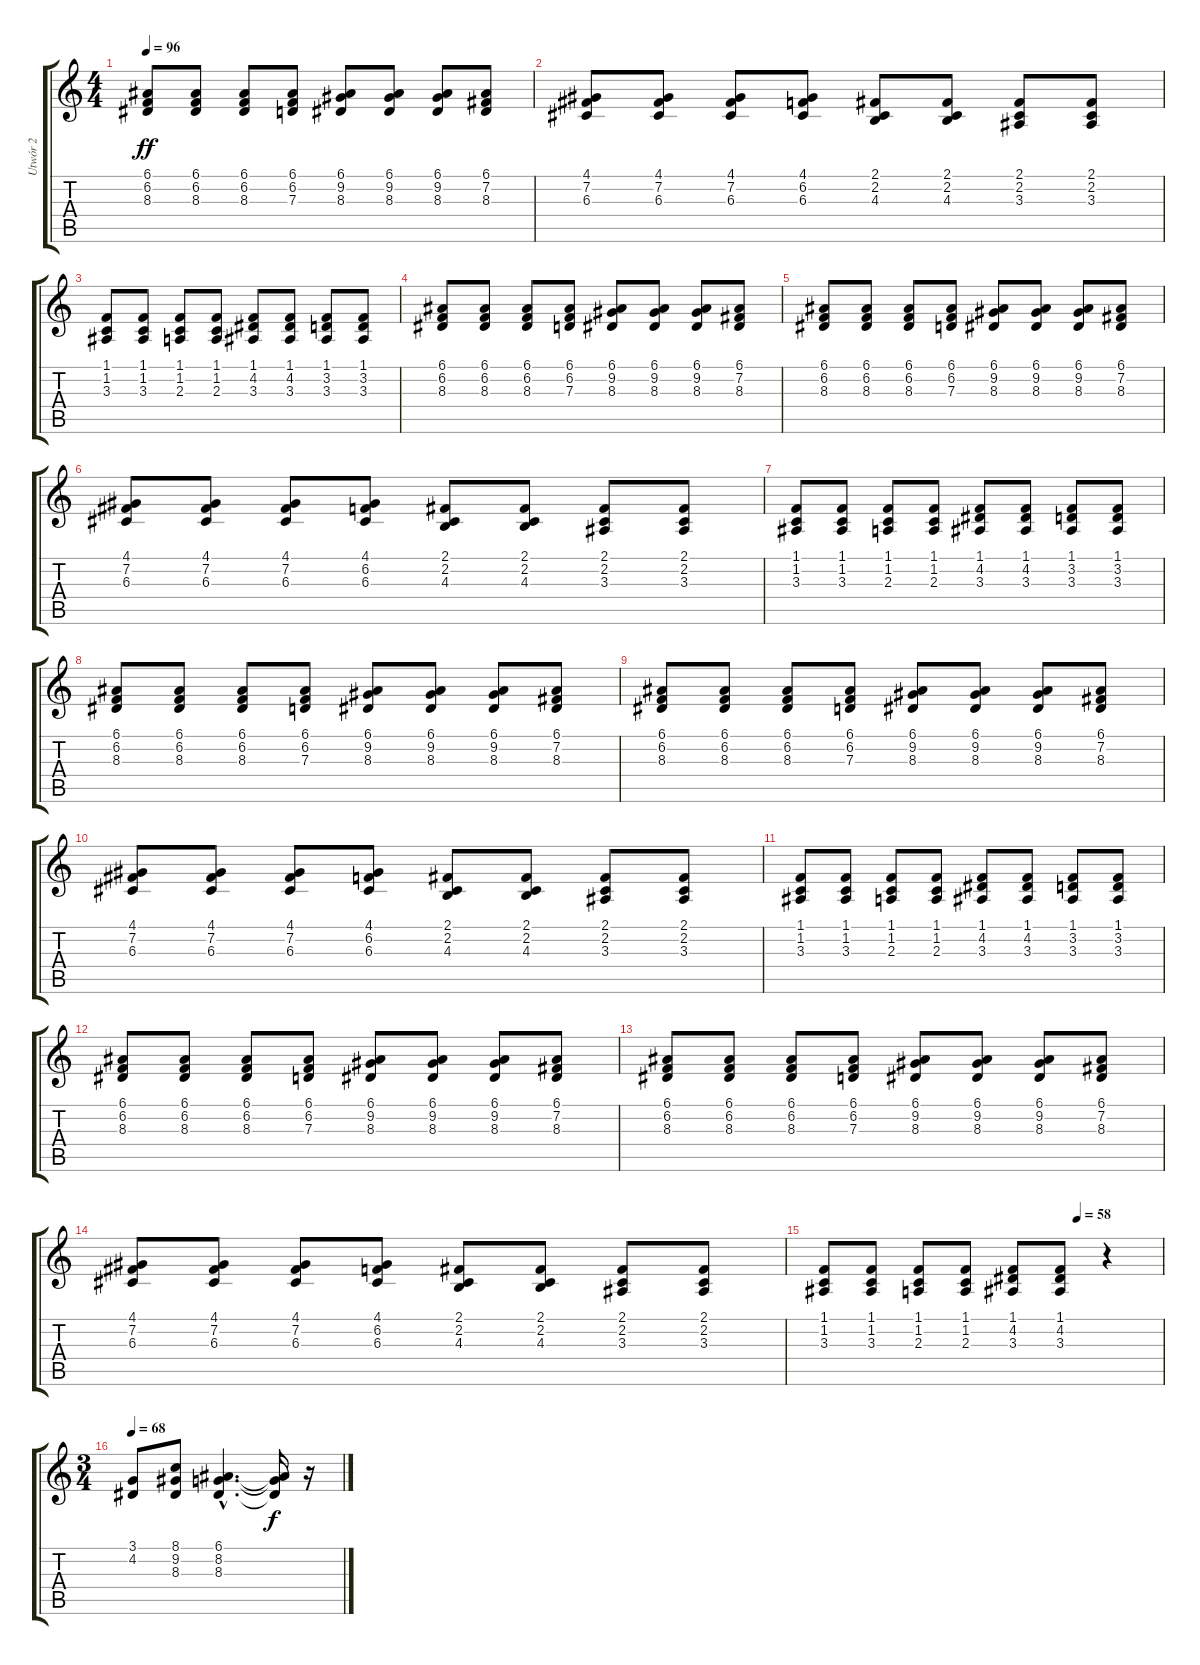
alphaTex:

\track ("Utwór 2" "Utwór 2") {instrument acousticgrandpiano}
\staff {score tabs}
\tuning (E4 B3 G3 D3 A2 E2) {hide}
\ts (4 4)
\tempo 96
\clef g2
\ks c
(6.1 6.2 8.3).8{dy ff} (6.1 6.2 8.3).8 (6.1 6.2 8.3).8 (6.1 6.2 7.3).8 (6.1 9.2 8.3).8 (6.1 9.2 8.3).8 (6.1 9.2 8.3).8 (6.1 7.2 8.3).8 |
(4.1 7.2 6.3).8 (4.1 7.2 6.3).8 (4.1 7.2 6.3).8 (4.1 6.2 6.3).8 (2.1 2.2 4.3).8 (2.1 2.2 4.3).8 (2.1 2.2 3.3).8 (2.1 2.2 3.3).8 |
(1.1 1.2 3.3).8 (1.1 1.2 3.3).8 (1.1 1.2 2.3).8 (1.1 1.2 2.3).8 (1.1 4.2 3.3).8 (1.1 4.2 3.3).8 (1.1 3.2 3.3).8 (1.1 3.2 3.3).8 |
(6.1 6.2 8.3).8 (6.1 6.2 8.3).8 (6.1 6.2 8.3).8 (6.1 6.2 7.3).8 (6.1 9.2 8.3).8 (6.1 9.2 8.3).8 (6.1 9.2 8.3).8 (6.1 7.2 8.3).8 |
(6.1 6.2 8.3).8 (6.1 6.2 8.3).8 (6.1 6.2 8.3).8 (6.1 6.2 7.3).8 (6.1 9.2 8.3).8 (6.1 9.2 8.3).8 (6.1 9.2 8.3).8 (6.1 7.2 8.3).8 |
(4.1 7.2 6.3).8 (4.1 7.2 6.3).8 (4.1 7.2 6.3).8 (4.1 6.2 6.3).8 (2.1 2.2 4.3).8 (2.1 2.2 4.3).8 (2.1 2.2 3.3).8 (2.1 2.2 3.3).8 |
(1.1 1.2 3.3).8 (1.1 1.2 3.3).8 (1.1 1.2 2.3).8 (1.1 1.2 2.3).8 (1.1 4.2 3.3).8 (1.1 4.2 3.3).8 (1.1 3.2 3.3).8 (1.1 3.2 3.3).8 |
(6.1 6.2 8.3).8 (6.1 6.2 8.3).8 (6.1 6.2 8.3).8 (6.1 6.2 7.3).8 (6.1 9.2 8.3).8 (6.1 9.2 8.3).8 (6.1 9.2 8.3).8 (6.1 7.2 8.3).8 |
(6.1 6.2 8.3).8 (6.1 6.2 8.3).8 (6.1 6.2 8.3).8 (6.1 6.2 7.3).8 (6.1 9.2 8.3).8 (6.1 9.2 8.3).8 (6.1 9.2 8.3).8 (6.1 7.2 8.3).8 |
(4.1 7.2 6.3).8 (4.1 7.2 6.3).8 (4.1 7.2 6.3).8 (4.1 6.2 6.3).8 (2.1 2.2 4.3).8 (2.1 2.2 4.3).8 (2.1 2.2 3.3).8 (2.1 2.2 3.3).8 |
(1.1 1.2 3.3).8 (1.1 1.2 3.3).8 (1.1 1.2 2.3).8 (1.1 1.2 2.3).8 (1.1 4.2 3.3).8 (1.1 4.2 3.3).8 (1.1 3.2 3.3).8 (1.1 3.2 3.3).8 |
(6.1 6.2 8.3).8 (6.1 6.2 8.3).8 (6.1 6.2 8.3).8 (6.1 6.2 7.3).8 (6.1 9.2 8.3).8 (6.1 9.2 8.3).8 (6.1 9.2 8.3).8 (6.1 7.2 8.3).8 |
(6.1 6.2 8.3).8 (6.1 6.2 8.3).8 (6.1 6.2 8.3).8 (6.1 6.2 7.3).8 (6.1 9.2 8.3).8 (6.1 9.2 8.3).8 (6.1 9.2 8.3).8 (6.1 7.2 8.3).8 |
(4.1 7.2 6.3).8 (4.1 7.2 6.3).8 (4.1 7.2 6.3).8 (4.1 6.2 6.3).8 (2.1 2.2 4.3).8 (2.1 2.2 4.3).8 (2.1 2.2 3.3).8 (2.1 2.2 3.3).8 |
\tempo (58 0.75)
(1.1 1.2 3.3).8 (1.1 1.2 3.3).8 (1.1 1.2 2.3).8 (1.1 1.2 2.3).8 (1.1 4.2 3.3).8 (1.1 4.2 3.3).8 r.4 |
\ts (3 4)
\tempo 68
(3.1 4.2).8 (8.1 9.2 8.3).8 (6.1{hac} 8.2{hac} 8.3{hac}).4{d} (6.1{t} 8.2{t} 8.3{t}).16{dy f} r.16
